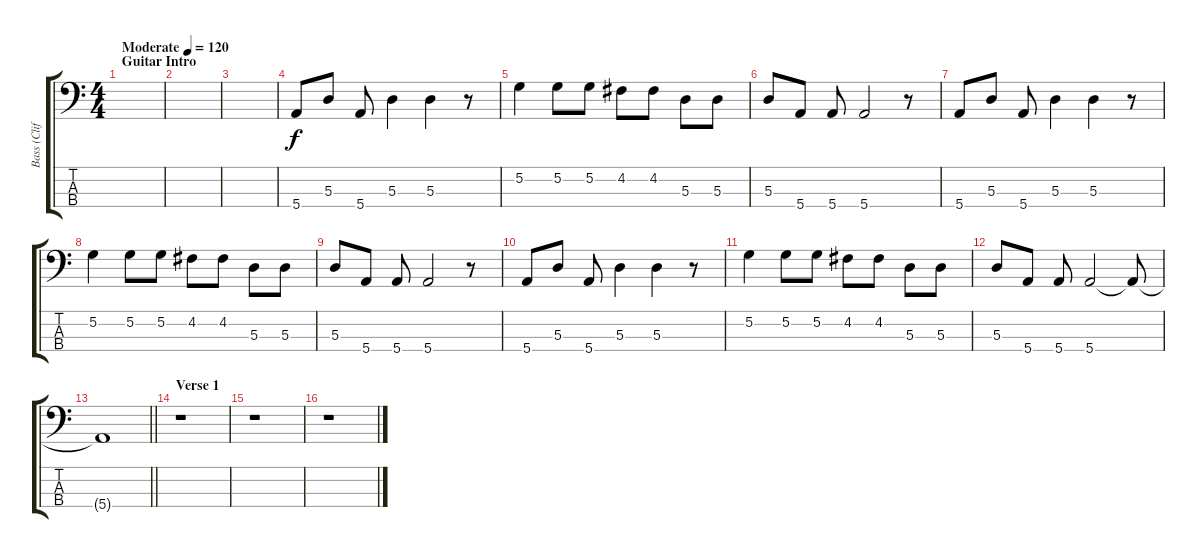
\track ("Bass (Cliff Williams)" "Bass (Clif") {instrument electricbassfinger}
\staff {score tabs}
\tuning (G2 D2 A1 E1) {hide}
\ts (4 4)
\section ("" "Guitar Intro")
\tempo (120 "Moderate")
\clef f4
\ks c
|
|
|
5.4.8 5.3.8 5.4.8 5.3.4 5.3.4 r.8 |
5.2.4 5.2.8 5.2.8 4.2.8 4.2.8 5.3.8 5.3.8 |
5.3.8 5.4.8 5.4.8 5.4.2 r.8 |
5.4.8 5.3.8 5.4.8 5.3.4 5.3.4 r.8 |
5.2.4 5.2.8 5.2.8 4.2.8 4.2.8 5.3.8 5.3.8 |
5.3.8 5.4.8 5.4.8 5.4.2 r.8 |
5.4.8 5.3.8 5.4.8 5.3.4 5.3.4 r.8 |
5.2.4 5.2.8 5.2.8 4.2.8 4.2.8 5.3.8 5.3.8 |
5.3.8 5.4.8 5.4.8 5.4.2 5.4{t}.8 |
\barLineRight lightlight
5.4{t}.1 |
\section ("" "Verse 1")
r.1 |
r.1 |
r.1
